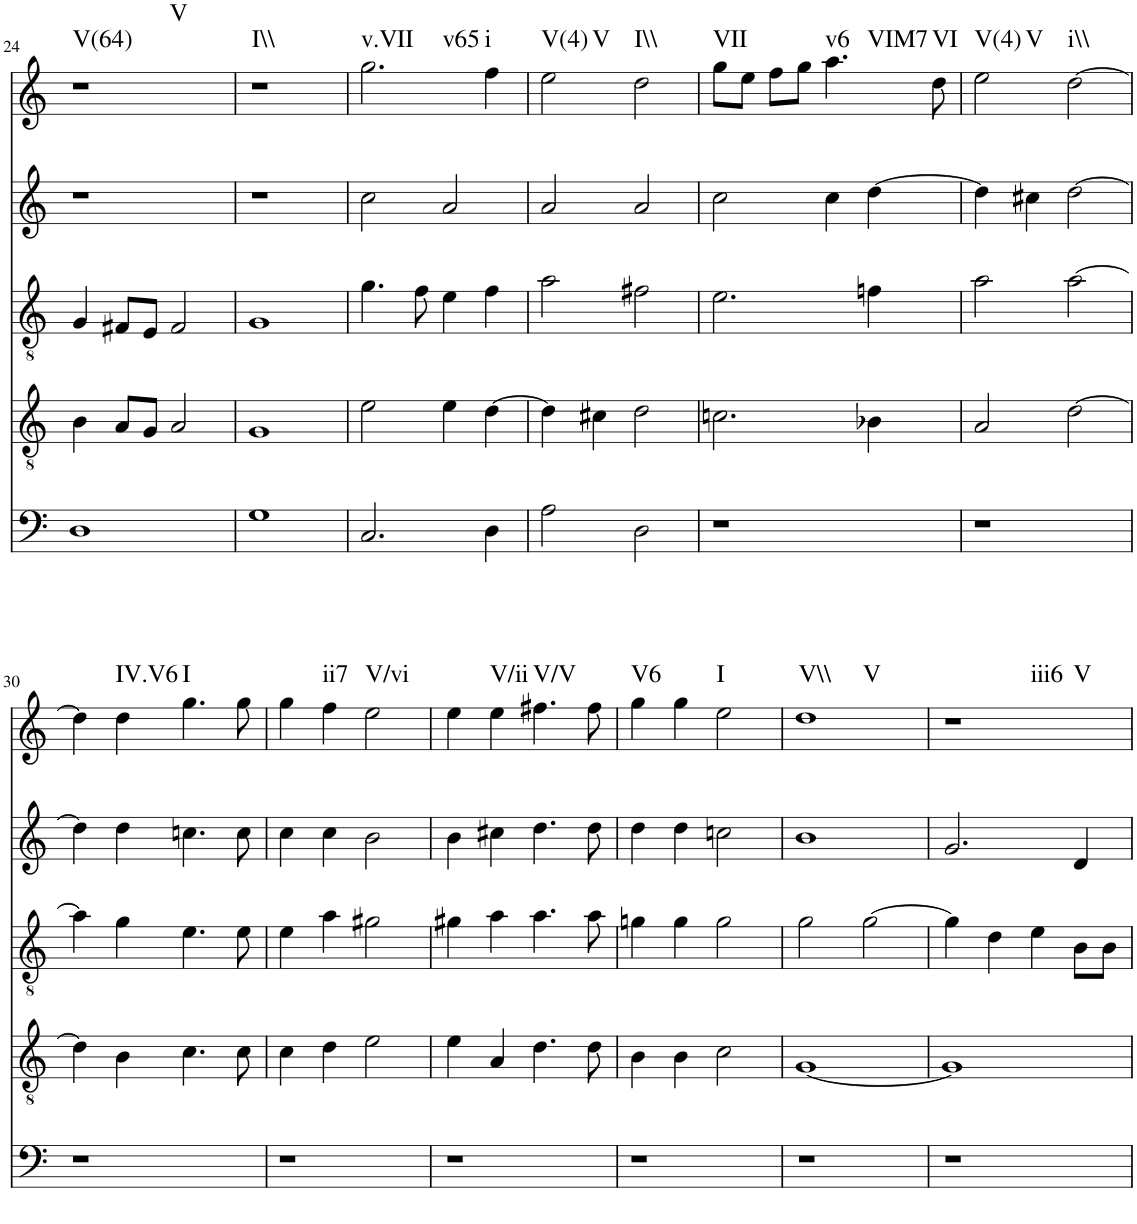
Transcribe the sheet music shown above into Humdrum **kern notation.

**kern	**kern	**kern	**kern	**kern	**harte
*part5	*part4	*part3	*part2	*part1	*part1
*staff5	*staff4	*staff3	*staff2	*staff1	*
*I"vox	*I"vox	*I"vox	*I"vox	*I"vox	*
!!LO:PB:g=z
*clefF4	*clefGv2	*clefGv2	*clefG2	*clefG2	*
*k[]	*k[]	*k[]	*k[]	*k[]	*
*M4/4	*M4/4	*M4/4	*M4/4	*M4/4	*
=24	=24	=24	=24	=24	=24
!	!	!	!	!	!LO:H:n=1:kt=V(64)
!	!	!	!	!	!LO:H:n=2:kt=V
1D	4B\	4G/	1r	1r	N N
.	8A/L	8F#X/L	.	.	.
.	8G/J	8E/J	.	.	.
.	2A/	2F#/	.	.	.
=25	=25	=25	=25	=25	=25
!	!	!	!	!	!LO:H:kt=I\\
1G	1G	1G	1r	1r	N
=26	=26	=26	=26	=26	=26
!	!	!	!	!	!LO:H:n=1:kt=v.VII
!	!	!	!	!	!LO:H:n=2:kt=v65
2.C/	2e\	4.g\	2cc\	2.gg\	N N
.	.	8f\	.	.	.
.	4e\	4e\	2a/	.	.
!	!	!	!	!	!LO:H:kt=i
4D\	[4d\	4f\	.	4ff\	N
=27	=27	=27	=27	=27	=27
!	!	!	!	!	!LO:H:n=1:kt=V(4)
!	!	!	!	!	!LO:H:n=2:kt=V
2A\	4d\]	2a\	2a/	2ee\	N N
.	4c#X\	.	.	.	.
!	!	!	!	!	!LO:H:kt=I\\
2D\	2d\	2f#X\	2a/	2dd\	N
=28	=28	=28	=28	=28	=28
!	!	!	!	!	!LO:H:kt=VII
1r	2.cn\	2.e\	2cc\	8gg\L	N
.	.	.	.	8ee\J	.
.	.	.	.	8ff\L	.
.	.	.	.	8gg\J	.
!	!	!	!	!	!LO:H:n=1:kt=v6
!	!	!	!	!	!LO:H:n=2:kt=VIM7
.	.	.	4cc\	4.aa\	N N
.	4B-X\	4fn\	[4dd\	.	.
!	!	!	!	!	!LO:H:kt=VI
.	.	.	.	8dd\	N
=29	=29	=29	=29	=29	=29
!	!	!	!	!	!LO:H:n=1:kt=V(4)
!	!	!	!	!	!LO:H:n=2:kt=V
1r	2A/	2a\	4dd\]	2ee\	N N
.	.	.	4cc#X\	.	.
!	!	!	!	!	!LO:H:kt=i\\
.	[2d\	[2a\	[2dd\	[2dd\	N
!!LO:LB:g=z
=30	=30	=30	=30	=30	=30
1r	4d\]	4a\]	4dd\]	4dd\]	.
!	!	!	!	!	!LO:H:kt=IV.V6
.	4B\	4g\	4dd\	4dd\	N
!	!	!	!	!	!LO:H:kt=I
.	4.c\	4.e\	4.ccn\	4.gg\	N
.	8c\	8e\	8cc\	8gg\	.
=31	=31	=31	=31	=31	=31
1r	4c\	4e\	4cc\	4gg\	.
!	!	!	!	!	!LO:H:kt=ii7
.	4d\	4a\	4cc\	4ff\	N
!	!	!	!	!	!LO:H:kt=V/vi
.	2e\	2g#X\	2b\	2ee\	N
=32	=32	=32	=32	=32	=32
1r	4e\	4g#X\	4b\	4ee\	.
!	!	!	!	!	!LO:H:kt=V/ii
.	4A/	4a\	4cc#X\	4ee\	N
!	!	!	!	!	!LO:H:kt=V/V
.	4.d\	4.a\	4.dd\	4.ff#X\	N
.	8d\	8a\	8dd\	8ff#\	.
=33	=33	=33	=33	=33	=33
!	!	!	!	!	!LO:H:kt=V6
1r	4B\	4gn\	4dd\	4gg\	N
.	4B\	4g\	4dd\	4gg\	.
!	!	!	!	!	!LO:H:kt=I
.	2c\	2g\	2ccn\	2ee\	N
=34	=34	=34	=34	=34	=34
!	!	!	!	!	!LO:H:n=1:kt=V\\
!	!	!	!	!	!LO:H:n=2:kt=V
1r	[1G	2g\	1b	1dd	N N
.	.	[2g\	.	.	.
=35	=35	=35	=35	=35	=35
!	!	!	!	!	!LO:H:n=1:kt=iii6
!	!	!	!	!	!LO:H:n=2:kt=V
1r	1G]	4g\]	2.g/	1r	N N
.	.	4d\	.	.	.
.	.	4e\	.	.	.
.	.	8B\L	4d/	.	.
.	.	8B\J	.	.	.
=	=	=	=	=	=
*-	*-	*-	*-	*-	*-
